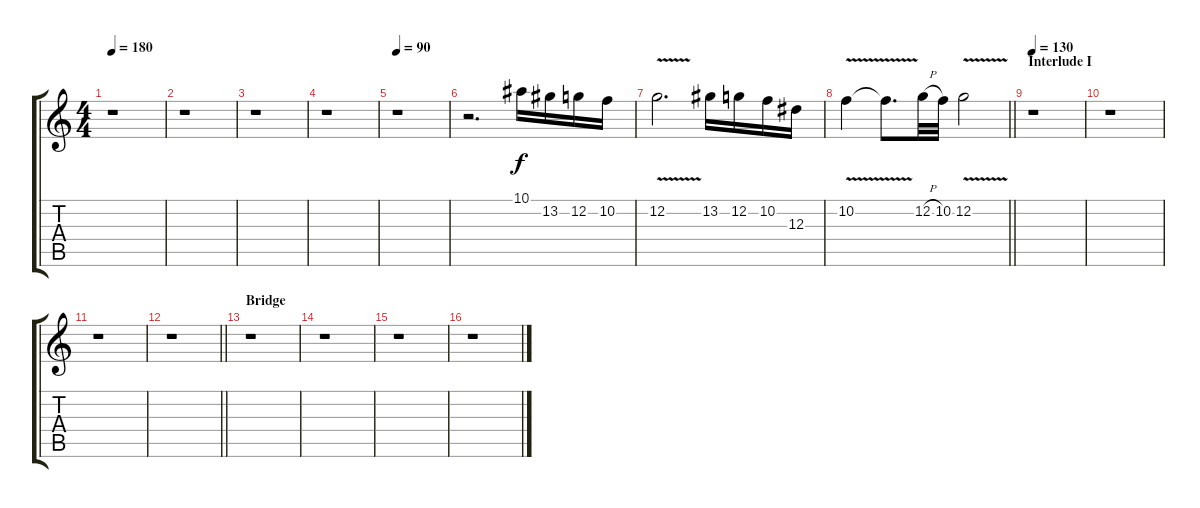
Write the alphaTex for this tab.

\track "" {instrument overdrivenguitar}
\staff {score tabs}
\tuning (C4 G3 Eb3 Bb2 F2 C2) {hide}
\ts (4 4)
\tempo 180
\clef g2
\ks c
r.1{dy f} |
r.1 |
r.1 |
r.1 |
\tempo 90
r.1 |
r.2{d} 10.1.16 13.2.16 12.2.16 10.2.16 |
12.2{v}.2{d} 13.2.16 12.2.16 10.2.16 12.3.16 |
\barLineRight lightlight
10.2{v}.4 10.2{t}.8{d} 12.2{h}.32 10.2.32 12.2{v}.2 |
\section ("" "Interlude I")
\tempo 130
r.1 |
r.1 |
r.1 |
\barLineRight lightlight
r.1 |
\section ("" "Bridge")
r.1 |
r.1 |
r.1 |
r.1
